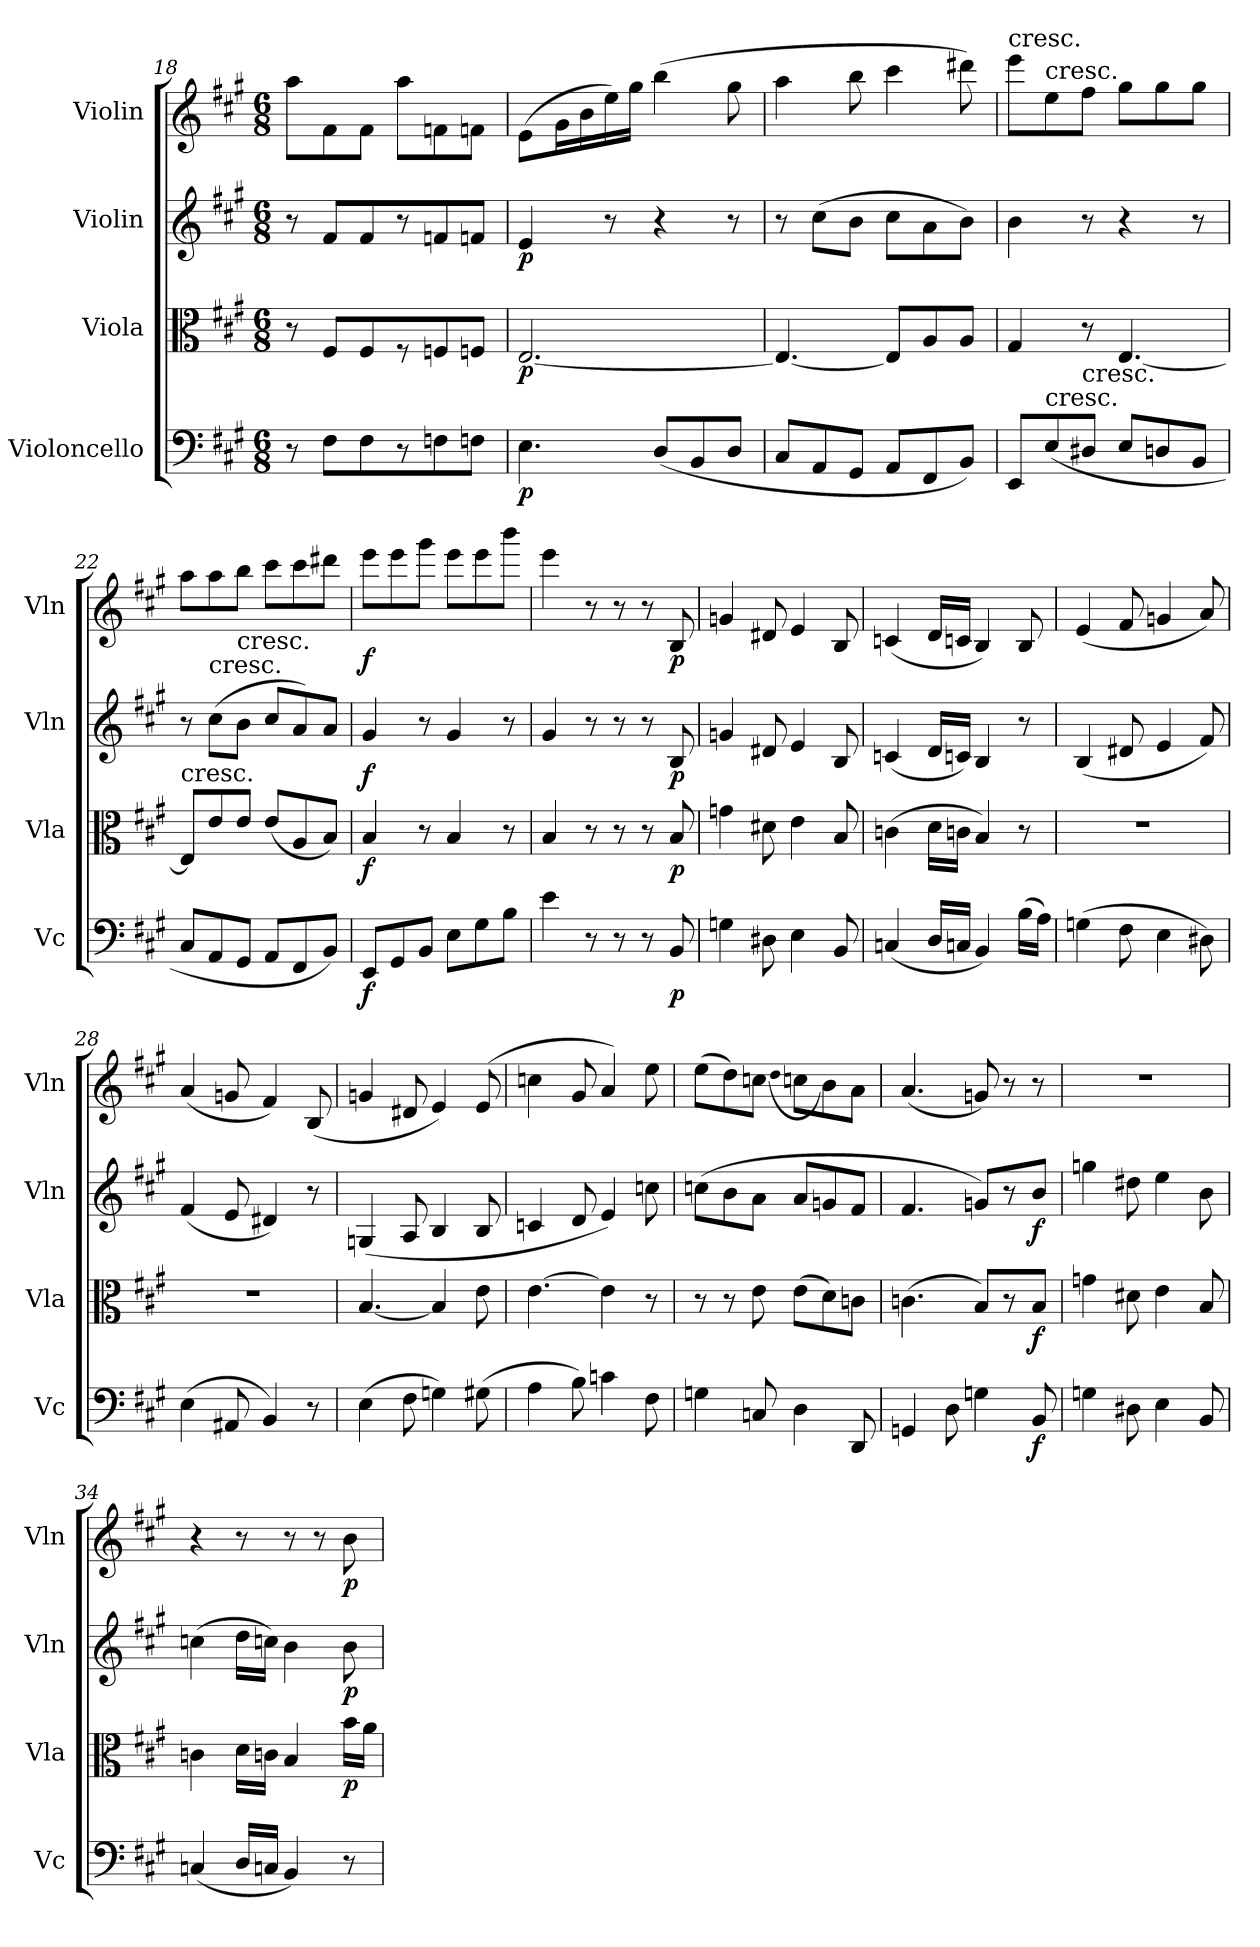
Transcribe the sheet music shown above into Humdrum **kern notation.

**kern	**dynam	**kern	**dynam	**kern	**dynam	**kern	**dynam
*part4	*part4	*part3	*part3	*part2	*part2	*part1	*part1
*staff4	*staff4	*staff3	*staff3	*staff2	*staff2	*staff1	*staff1
*I"Violoncello	*	*I"Viola	*	*I"Violin	*	*I"Violin	*
*I'Vc	*	*I'Vla	*	*I'Vln	*	*I'Vln	*
*clefF4	*	*clefC3	*	*clefG2	*	*clefG2	*
*k[f#c#g#]	*	*k[f#c#g#]	*	*k[f#c#g#]	*	*k[f#c#g#]	*
*M6/8	*	*M6/8	*	*M6/8	*	*M6/8	*
=18	=18	=18	=18	=18	=18	=18	=18
8r	.	8r	.	8r	.	8aa\L	.
8F#\L	.	8F#/L	.	8f#/L	.	8f#\	.
8F#\	.	8F#/	.	8f#/	.	8f#\J	.
8r	.	8r	.	8r	.	8aa\L	.
8Fn\	.	8Fn/	.	8fn/	.	8fn\	.
8Fn\J	.	8Fn/J	.	8fn/J	.	8fn\J	.
=19	=19	=19	=19	=19	=19	=19	=19
4.E\	p	[2.E/	p	4e/	p	(8e\L	.
.	.	.	.	.	.	16g#\L	.
.	.	.	.	.	.	16b\	.
.	.	.	.	8r	.	16ee\)	.
.	.	.	.	.	.	16gg#\JJ	.
(8D/L	.	.	.	4r	.	(4bb\	.
8BB/	.	.	.	.	.	.	.
8D/J	.	.	.	8r	.	8gg#\	.
=20	=20	=20	=20	=20	=20	=20	=20
8C#/L	.	4.E/_	.	8r	.	4aa\	.
8AA/	.	.	.	(8cc#\L	.	.	.
8GG#/J	.	.	.	8b\J	.	8bb\	.
8AA/L	.	8E/L]	.	8cc#\L	.	4ccc#\	.
8FF#/	.	8A/	.	8a\	.	.	.
8BB/J)	.	8A/J	.	8b\J)	.	8ddd#X\)	.
=21	=21	=21	=21	=21	=21	=21	=21
!	!	!	!	!	!	!LO:TX:t=cresc.	!
8EE/L	.	4G#/	.	4b\	.	8eee\L	.
!	!	!	!	!	!	!LO:TX:t=cresc.	!
!LO:TX:t=cresc.	!	!	!	!	!	!	!
(8E/	.	.	.	.	.	8ee\	.
!LO:TX:t=cresc.	!	!	!	!	!	!	!
8D#X/J	.	8r	.	8r	.	8ff#\J	.
8E/L	.	[4.E/	.	4r	.	8gg#\L	.
8Dn/	.	.	.	.	.	8gg#\	.
8BB/J	.	.	.	8r	.	8gg#\J	.
=22	=22	=22	=22	=22	=22	=22	=22
!	!	!LO:TX:t=cresc.	!	!	!	!	!
8C#/L	.	8E/L]	.	8r	.	8aa\L	.
!	!	!	!	!LO:TX:t=cresc.	!	!	!
8AA/	.	8e/	.	(8cc#\L	.	8aa\	.
!	!	!	!	!LO:TX:t=cresc.	!	!	!
8GG#/J	.	8e/J	.	8b\J	.	8bb\J	.
8AA/L	.	(8e/L	.	8cc#/L	.	8ccc#\L	.
8FF#/	.	8A/	.	8a/)	.	8ccc#\	.
8BB/J)	.	8B/J)	.	8a/J	.	8ddd#X\J	.
=23	=23	=23	=23	=23	=23	=23	=23
8EE/L	f	4B/	f	4g#/	f	8eee\L	f
8GG#/	.	.	.	.	.	8eee\	.
8BB/J	.	8r	.	8r	.	8ggg#\J	.
8E\L	.	4B/	.	4g#/	.	8eee\L	.
8G#\	.	.	.	.	.	8eee\	.
8B\J	.	8r	.	8r	.	8bbb\J	.
=24	=24	=24	=24	=24	=24	=24	=24
4e\	.	4B/	.	4g#/	.	4eee\	.
8r	.	8r	.	8r	.	8r	.
8r	.	8r	.	8r	.	8r	.
8r	.	8r	.	8r	.	8r	.
8BB/	p	8B/	p	8B/	p	8B/	p
=25	=25	=25	=25	=25	=25	=25	=25
4Gn\	.	4gn\	.	4gn/	.	4gn/	.
8D#X\	.	8d#X\	.	8d#X/	.	8d#X/	.
4E\	.	4e\	.	4e/	.	4e/	.
8BB/	.	8B/	.	8B/	.	8B/	.
=26	=26	=26	=26	=26	=26	=26	=26
(4Cn/	.	(4cn\	.	(4cn/	.	(4cn/	.
16D/LL	.	16d\LL	.	16d/LL	.	16d/LL	.
16Cn/JJ	.	16cn\JJ	.	16cn/JJ)	.	16cn/JJ	.
4BB/)	.	4B/)	.	4B/	.	4B/)	.
(16B\LL	.	8r	.	8r	.	8B/	.
16A\JJ)	.	.	.	.	.	.	.
=27	=27	=27	=27	=27	=27	=27	=27
(4Gn\	.	2.r	.	(4B/	.	(4e/	.
8F#\	.	.	.	8d#X/	.	8f#/	.
4E\	.	.	.	4e/	.	4gn/	.
8D#X\)	.	.	.	8f#/)	.	8a/)	.
=28	=28	=28	=28	=28	=28	=28	=28
(4E\	.	2.r	.	(4f#/	.	(4a/	.
8AA#X/	.	.	.	8e/	.	8gn/	.
4BB/)	.	.	.	4d#X/)	.	4f#/)	.
8r	.	.	.	8r	.	(8B/	.
=29	=29	=29	=29	=29	=29	=29	=29
(4E\	.	[4.B/	.	(4Gn/	.	4gn/	.
8F#\	.	.	.	8A/	.	8d#X/	.
4Gn\)	.	4B/]	.	4B/	.	4e/)	.
(8G#X\	.	8e\	.	8B/	.	(8e/	.
=30	=30	=30	=30	=30	=30	=30	=30
4A\	.	[4.e\	.	4cn/	.	4ccn\	.
8B\)	.	.	.	8d/	.	8g#/	.
4cn\	.	4e\]	.	4e/)	.	4a/)	.
8F#\	.	8r	.	8ccn\	.	8ee\	.
=31	=31	=31	=31	=31	=31	=31	=31
4Gn\	.	8r	.	(8ccn\L	.	(8ee\L	.
.	.	8r	.	8b\	.	8dd\)	.
8Cn/	.	8e\	.	8a\J	.	8ccn\J	.
.	.	.	.	.	.	(qdd	.
4D\	.	(8e\L	.	8a/L	.	8ccn\L	.
.	.	8d\)	.	8gn/	.	8b\)	.
8DD/	.	8cn\J	.	8f#/J	.	8a\J	.
=32	=32	=32	=32	=32	=32	=32	=32
4GGn/	.	(4.cn\	.	4.f#/	.	(4.a/	.
8D\	.	.	.	.	.	.	.
4Gn\	.	8B/L)	.	8gn/L)	.	8gn/)	.
.	.	8r	.	8r	.	8r	.
8BB/	f	8B/J	f	8b/J	f	8r	.
=33	=33	=33	=33	=33	=33	=33	=33
4Gn\	.	4gn\	.	4ggn\	.	2.r	.
8D#X\	.	8d#X\	.	8dd#X\	.	.	.
4E\	.	4e\	.	4ee\	.	.	.
8BB/	.	8B/	.	8b\	.	.	.
=34	=34	=34	=34	=34	=34	=34	=34
(4Cn/	.	4cn\	.	(4ccn\	.	4r	.
16D/LL	.	16d\LL	.	16dd\LL	.	8r	.
16Cn/JJ	.	16cn\JJ	.	16ccn\JJ)	.	.	.
4BB/)	.	4B/	.	4b\	.	8r	.
.	.	.	.	.	.	8r	.
8r	.	16b\LL	p	8b\	p	8b\	p
.	.	16a\JJ	.	.	.	.	.
=	=	=	=	=	=	=	=
*-	*-	*-	*-	*-	*-	*-	*-
